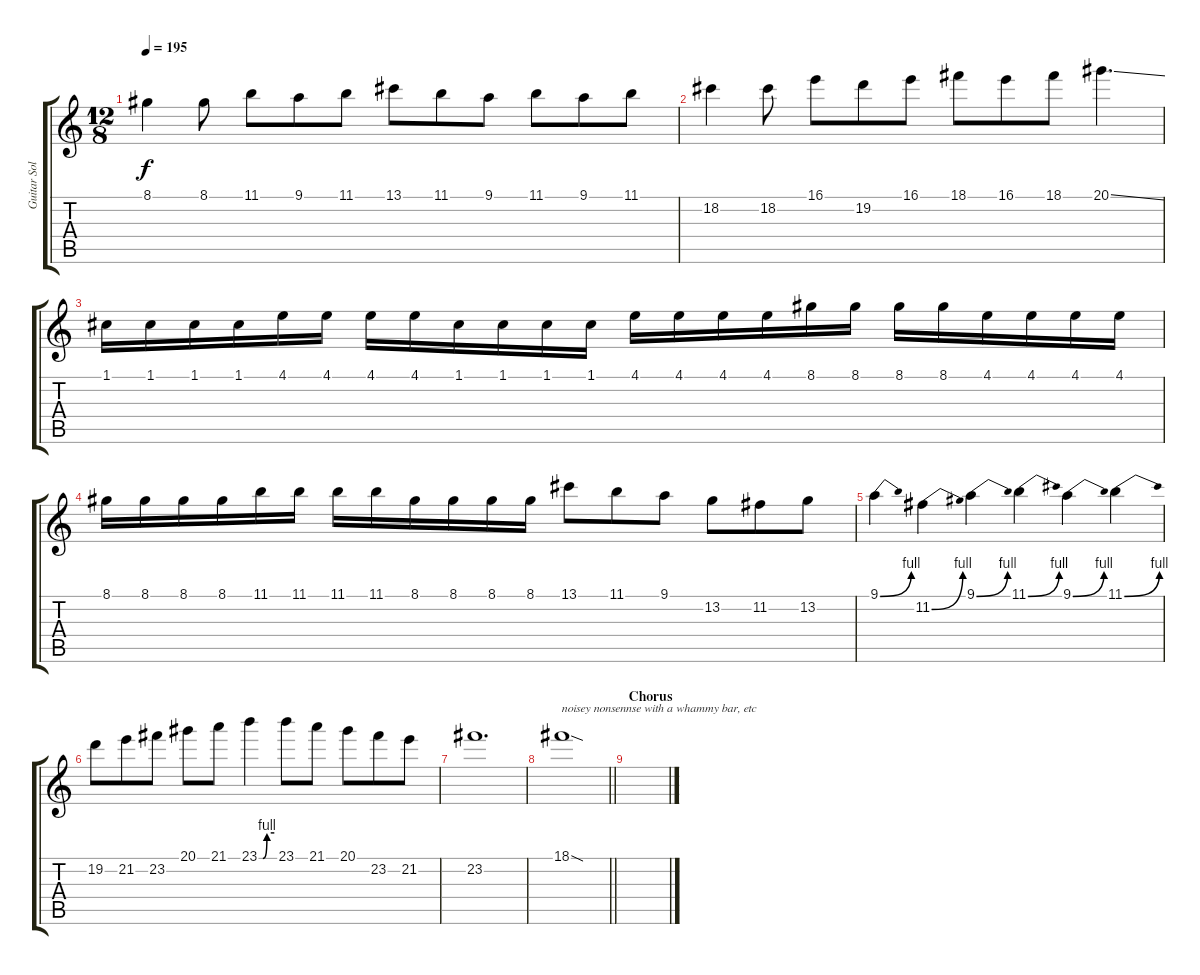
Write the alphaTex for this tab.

\track ("Guitar Sollo" "Guitar Sol") {instrument distortionguitar}
\staff {score tabs}
\tuning (C4 G3 Eb3 Bb2 F2 C2) {hide}
\ts (12 8)
\tempo 195
\clef g2
\ks c
8.1.4{dy f} 8.1.8 11.1.8 9.1.8 11.1.8 13.1.8 11.1.8 9.1.8 11.1.8 9.1.8 11.1.8 |
18.2.4 18.2.8 16.1.8 19.2.8 16.1.8 18.1.8 16.1.8 18.1.8 20.1{ss}.4{d} |
1.1.16 1.1.16 1.1.16 1.1.16 4.1.16 4.1.16 4.1.16 4.1.16 1.1.16 1.1.16 1.1.16 1.1.16 4.1.16 4.1.16 4.1.16 4.1.16 8.1.16 8.1.16 8.1.16 8.1.16 4.1.16 4.1.16 4.1.16 4.1.16 |
8.1.16 8.1.16 8.1.16 8.1.16 11.1.16 11.1.16 11.1.16 11.1.16 8.1.16 8.1.16 8.1.16 8.1.16 13.1.8 11.1.8 9.1.8 13.2.8 11.2.8 13.2.8 |
9.1{be (bend 0 0 60 4)}.4 11.2{be (bend 0 0 60 4)}.4 9.1{be (bend 0 0 60 4)}.4 11.1{be (bend 0 0 60 4)}.4 9.1{be (bend 0 0 60 4)}.4 11.1{be (bend 0 0 60 4)}.4 |
19.2.8 21.2.8 23.2.8 20.1.8 21.1.8 23.1{be (custom 0 0 15 0 31 4 60 4)}.4 23.1.8 21.1.8 20.1.8 23.2.8 21.2.8 |
23.2.1{d} |
\barLineRight lightlight
18.1{sod}.1{txt "noisey nonsennse with a whammy bar, etc"} |
\section ("" "Chorus")
